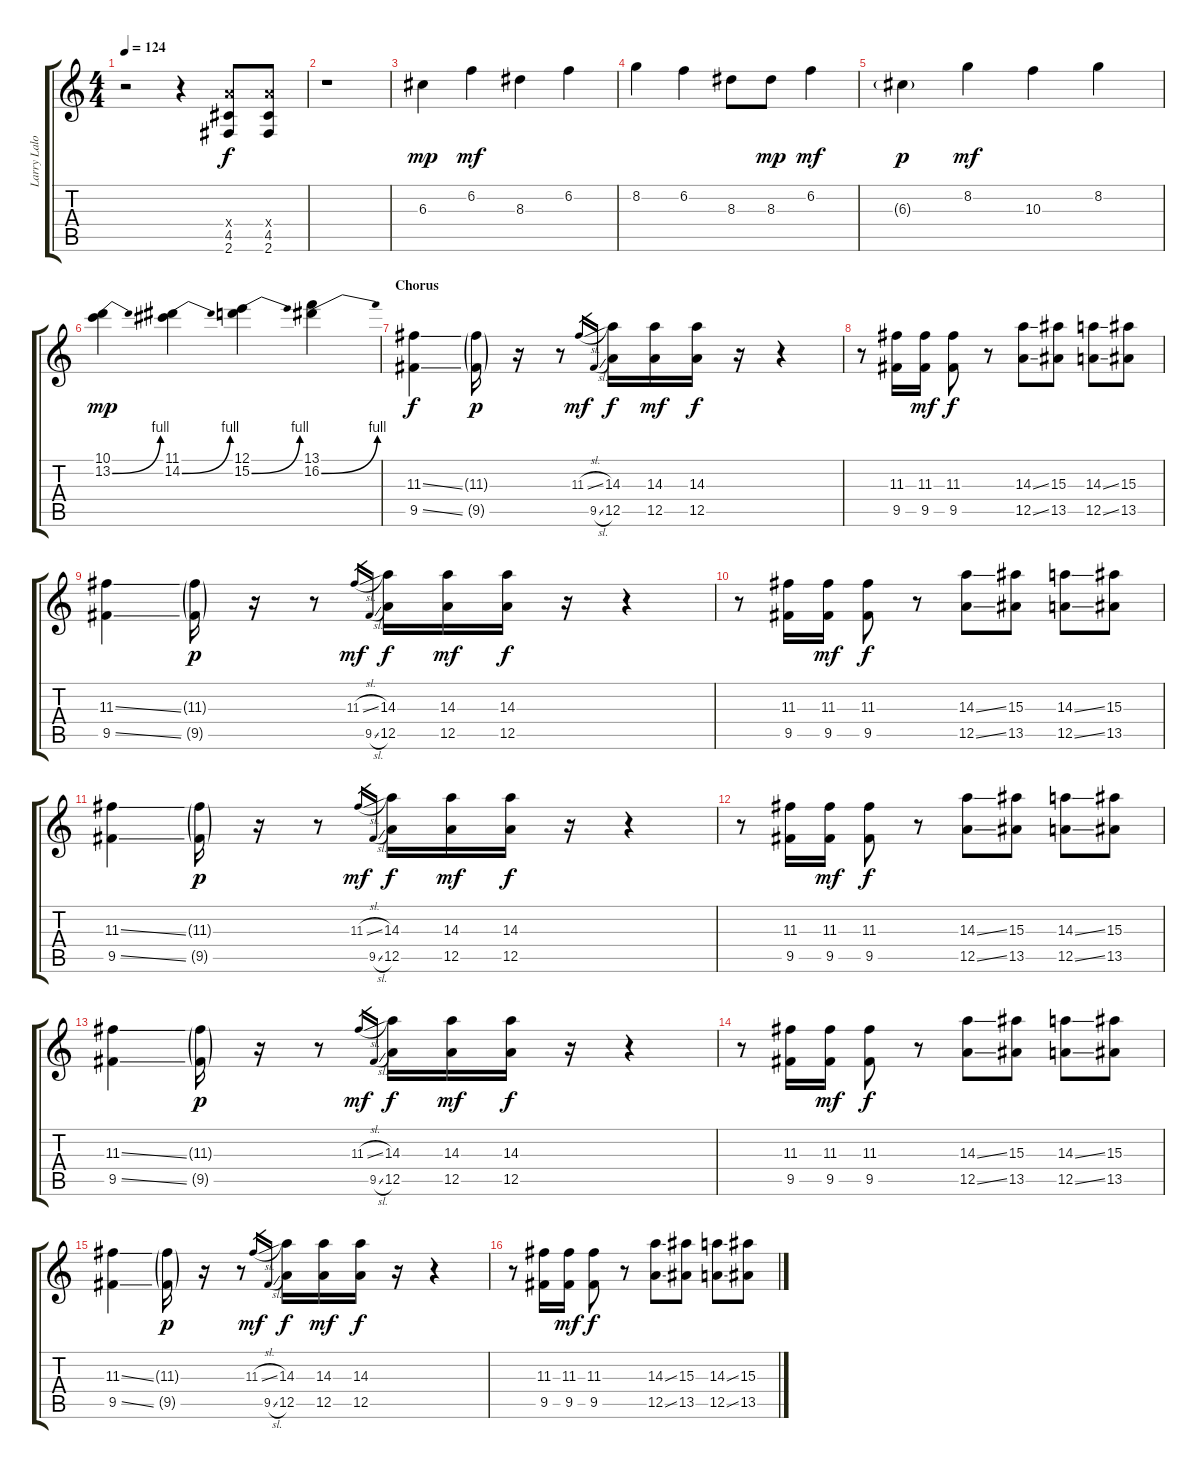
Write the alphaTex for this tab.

\track ("Larry Lalonde / Guitar" "Larry Lalo") {instrument distortionguitar}
\staff {score tabs}
\tuning (E4 B3 G3 D3 A2 E2) {hide}
\ts (4 4)
\tempo 124
\clef g2
\ks c
r.2{dy f} r.4 (7.4{x} 4.5 2.6).8 (7.4{x} 4.5 2.6).8 |
r.1 |
6.3.4{dy mp} 6.2.4{dy mf} 8.3.4 6.2.4 |
8.2.4 6.2.4 8.3.8 8.3.8{dy mp} 6.2.4{dy mf} |
6.3{g}.4{dy p} 8.2.4{dy mf} 10.3.4 8.2.4 |
(10.1 13.2{be (bend 0 0 60 4)}).4{dy mp} (11.1 14.2{be (bend 0 0 60 4)}).4 (12.1 15.2{be (bend 0 0 60 4)}).4 (13.1 16.2{be (bend 0 0 60 4)}).4 |
\section ("" "Chorus")
(11.3{ss} 9.5{ss}).4{dy f} (11.3{g} 9.5{g}).16{dy p} r.16 r.8 11.3{sl}.16{gr dy mf} 9.5{sl}.16{gr} (14.3 12.5).16{dy f} (14.3 12.5).16{dy mf} (14.3 12.5).16{dy f} r.16 r.4 |
r.8 (11.3 9.5).16 (11.3 9.5).16{dy mf} (11.3 9.5).8{dy f} r.8 (14.3{ss} 12.5{ss}).8 (15.3 13.5).8 (14.3{ss} 12.5{ss}).8 (15.3 13.5).8 |
(11.3{ss} 9.5{ss}).4 (11.3{g} 9.5{g}).16{dy p} r.16 r.8 11.3{sl}.16{gr dy mf} 9.5{sl}.16{gr} (14.3 12.5).16{dy f} (14.3 12.5).16{dy mf} (14.3 12.5).16{dy f} r.16 r.4 |
r.8 (11.3 9.5).16 (11.3 9.5).16{dy mf} (11.3 9.5).8{dy f} r.8 (14.3{ss} 12.5{ss}).8 (15.3 13.5).8 (14.3{ss} 12.5{ss}).8 (15.3 13.5).8 |
(11.3{ss} 9.5{ss}).4 (11.3{g} 9.5{g}).16{dy p} r.16 r.8 11.3{sl}.16{gr dy mf} 9.5{sl}.16{gr} (14.3 12.5).16{dy f} (14.3 12.5).16{dy mf} (14.3 12.5).16{dy f} r.16 r.4 |
r.8 (11.3 9.5).16 (11.3 9.5).16{dy mf} (11.3 9.5).8{dy f} r.8 (14.3{ss} 12.5{ss}).8 (15.3 13.5).8 (14.3{ss} 12.5{ss}).8 (15.3 13.5).8 |
(11.3{ss} 9.5{ss}).4 (11.3{g} 9.5{g}).16{dy p} r.16 r.8 11.3{sl}.16{gr dy mf} 9.5{sl}.16{gr} (14.3 12.5).16{dy f} (14.3 12.5).16{dy mf} (14.3 12.5).16{dy f} r.16 r.4 |
r.8 (11.3 9.5).16 (11.3 9.5).16{dy mf} (11.3 9.5).8{dy f} r.8 (14.3{ss} 12.5{ss}).8 (15.3 13.5).8 (14.3{ss} 12.5{ss}).8 (15.3 13.5).8 |
(11.3{ss} 9.5{ss}).4 (11.3{g} 9.5{g}).16{dy p} r.16 r.8 11.3{sl}.16{gr dy mf} 9.5{sl}.16{gr} (14.3 12.5).16{dy f} (14.3 12.5).16{dy mf} (14.3 12.5).16{dy f} r.16 r.4 |
r.8 (11.3 9.5).16 (11.3 9.5).16{dy mf} (11.3 9.5).8{dy f} r.8 (14.3{ss} 12.5{ss}).8 (15.3 13.5).8 (14.3{ss} 12.5{ss}).8 (15.3 13.5).8
